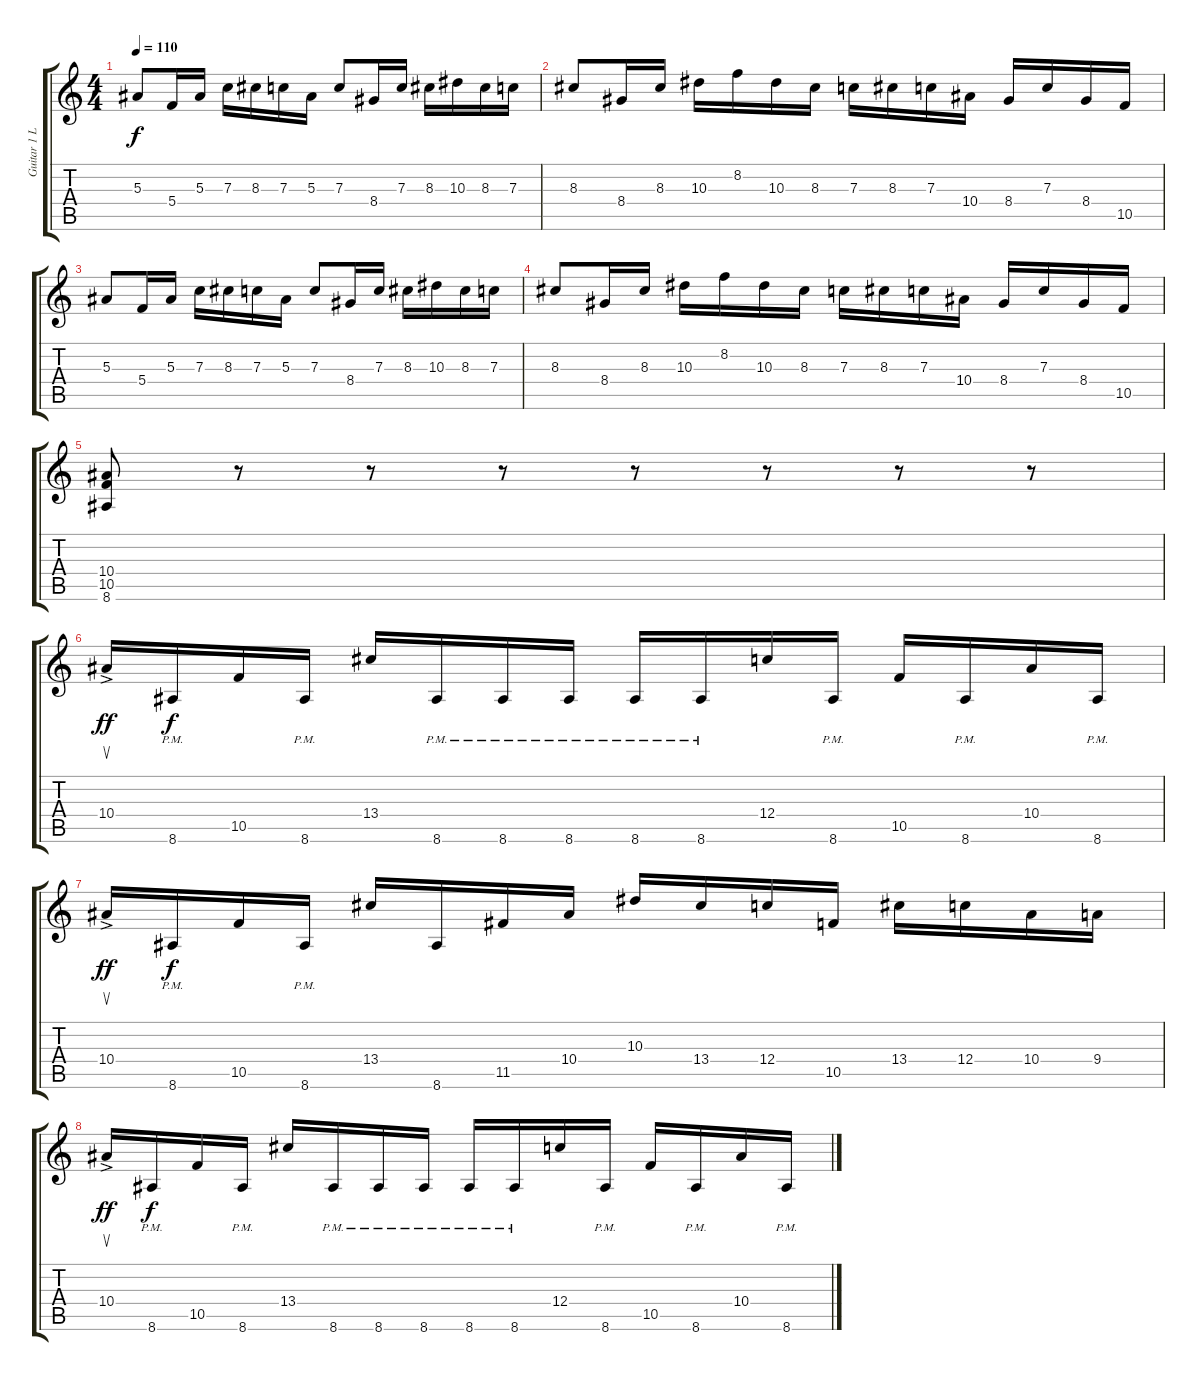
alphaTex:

\track ("Guitar 1 Lead" "Guitar 1 L") {instrument distortionguitar}
\staff {score tabs}
\tuning (D4 A3 F3 C3 G2 D2) {hide}
\ts (4 4)
\tempo 110
\clef g2
\ks c
5.3.8{dy f} 5.4.16 5.3.16 7.3.16 8.3.16 7.3.16 5.3.16 7.3.8 8.4.16 7.3.16 8.3.16 10.3.16 8.3.16 7.3.16 |
8.3.8 8.4.16 8.3.16 10.3.16 8.2.16 10.3.16 8.3.16 7.3.16 8.3.16 7.3.16 10.4.16 8.4.16 7.3.16 8.4.16 10.5.16 |
5.3.8 5.4.16 5.3.16 7.3.16 8.3.16 7.3.16 5.3.16 7.3.8 8.4.16 7.3.16 8.3.16 10.3.16 8.3.16 7.3.16 |
8.3.8 8.4.16 8.3.16 10.3.16 8.2.16 10.3.16 8.3.16 7.3.16 8.3.16 7.3.16 10.4.16 8.4.16 7.3.16 8.4.16 10.5.16 |
(10.4 10.5 8.6).8 r.8 r.8 r.8 r.8 r.8 r.8 r.8 |
10.4{ac}.16{su dy ff} 8.6{pm}.16{dy f} 10.5.16 8.6{pm}.16 13.4.16 8.6{pm}.16 8.6{pm}.16 8.6{pm}.16 8.6{pm}.16 8.6{pm}.16 12.4.16 8.6{pm}.16 10.5.16 8.6{pm}.16 10.4.16 8.6{pm}.16 |
10.4{ac}.16{su dy ff} 8.6{pm}.16{dy f} 10.5.16 8.6{pm}.16 13.4.16 8.6.16 11.5.16 10.4.16 10.3.16 13.4.16 12.4.16 10.5.16 13.4.16 12.4.16 10.4.16 9.4.16 |
10.4{ac}.16{su dy ff} 8.6{pm}.16{dy f} 10.5.16 8.6{pm}.16 13.4.16 8.6{pm}.16 8.6{pm}.16 8.6{pm}.16 8.6{pm}.16 8.6{pm}.16 12.4.16 8.6{pm}.16 10.5.16 8.6{pm}.16 10.4.16 8.6{pm}.16
